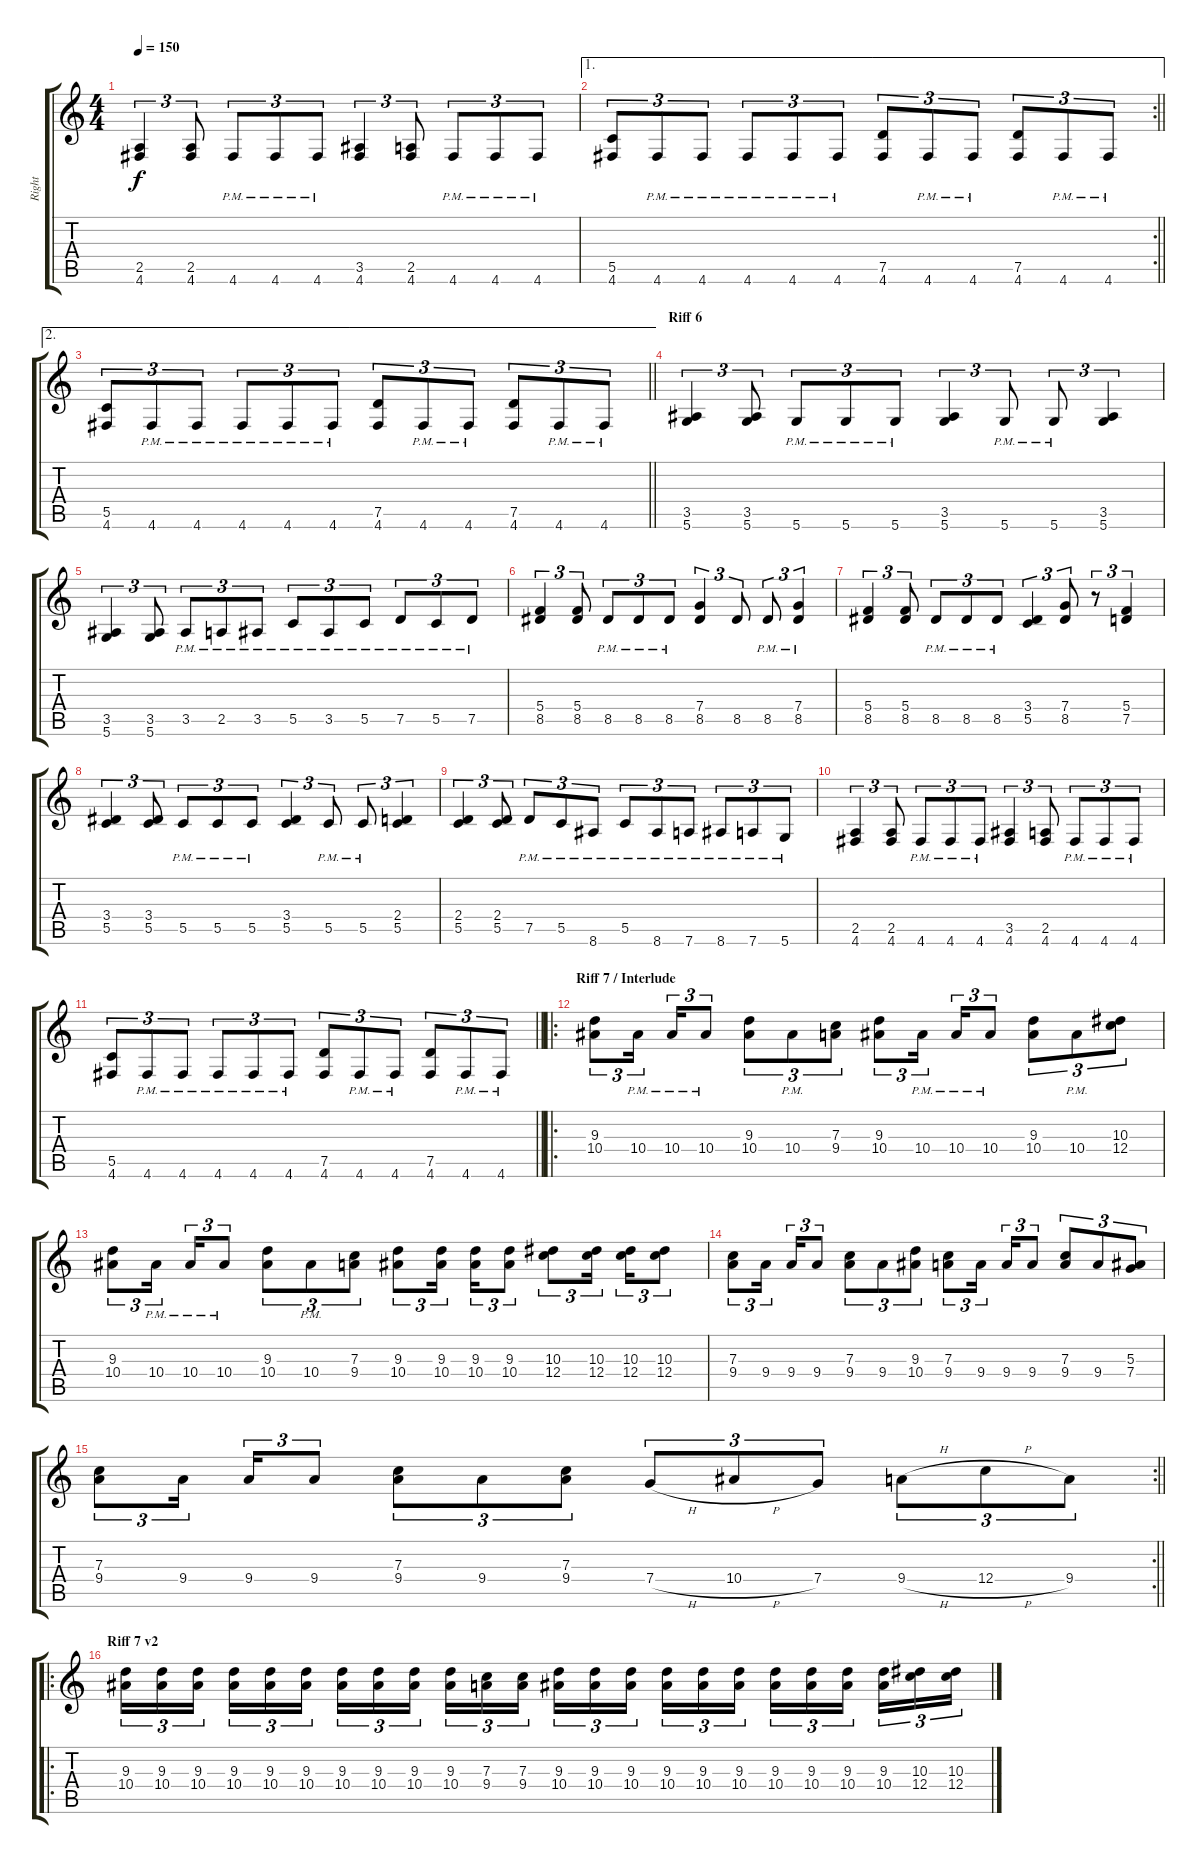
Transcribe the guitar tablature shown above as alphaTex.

\track ("Right" "Right") {instrument distortionguitar}
\staff {score tabs}
\tuning (D4 A3 F3 C3 G2 D2) {hide}
\ts (4 4)
\tempo 150
\clef g2
\ks c
(2.5 4.6).4{tu (3 2) dy f} (2.5 4.6).8{tu (3 2)} 4.6{pm}.8{tu (3 2)} 4.6{pm}.8{tu (3 2)} 4.6{pm}.8{tu (3 2)} (3.5 4.6).4{tu (3 2)} (2.5 4.6).8{tu (3 2)} 4.6{pm}.8{tu (3 2)} 4.6{pm}.8{tu (3 2)} 4.6{pm}.8{tu (3 2)} |
\ae 1
\rc 2
\barLineRight lightlight
(5.5 4.6).8{tu (3 2)} 4.6{pm}.8{tu (3 2)} 4.6{pm}.8{tu (3 2)} 4.6{pm}.8{tu (3 2)} 4.6{pm}.8{tu (3 2)} 4.6{pm}.8{tu (3 2)} (7.5 4.6).8{tu (3 2)} 4.6{pm}.8{tu (3 2)} 4.6{pm}.8{tu (3 2)} (7.5 4.6).8{tu (3 2)} 4.6{pm}.8{tu (3 2)} 4.6{pm}.8{tu (3 2)} |
\ae 2
\barLineRight lightlight
(5.5 4.6).8{tu (3 2)} 4.6{pm}.8{tu (3 2)} 4.6{pm}.8{tu (3 2)} 4.6{pm}.8{tu (3 2)} 4.6{pm}.8{tu (3 2)} 4.6{pm}.8{tu (3 2)} (7.5 4.6).8{tu (3 2)} 4.6{pm}.8{tu (3 2)} 4.6{pm}.8{tu (3 2)} (7.5 4.6).8{tu (3 2)} 4.6{pm}.8{tu (3 2)} 4.6{pm}.8{tu (3 2)} |
\section ("" "Riff 6")
(3.5 5.6).4{tu (3 2)} (3.5 5.6).8{tu (3 2)} 5.6{pm}.8{tu (3 2)} 5.6{pm}.8{tu (3 2)} 5.6{pm}.8{tu (3 2)} (3.5 5.6).4{tu (3 2)} 5.6{pm}.8{tu (3 2)} 5.6{pm}.8{tu (3 2)} (3.5 5.6).4{tu (3 2)} |
(3.5 5.6).4{tu (3 2)} (3.5 5.6).8{tu (3 2)} 3.5{pm}.8{tu (3 2)} 2.5{pm}.8{tu (3 2)} 3.5{pm}.8{tu (3 2)} 5.5{pm}.8{tu (3 2)} 3.5{pm}.8{tu (3 2)} 5.5{pm}.8{tu (3 2)} 7.5{pm}.8{tu (3 2)} 5.5{pm}.8{tu (3 2)} 7.5{pm}.8{tu (3 2)} |
(5.4 8.5).4{tu (3 2)} (5.4 8.5).8{tu (3 2)} 8.5{pm}.8{tu (3 2)} 8.5{pm}.8{tu (3 2)} 8.5{pm}.8{tu (3 2)} (7.4 8.5).4{tu (3 2)} 8.5.8{tu (3 2)} 8.5{pm}.8{tu (3 2)} (7.4 8.5{pm}).4{tu (3 2)} |
(5.4 8.5).4{tu (3 2)} (5.4 8.5).8{tu (3 2)} 8.5{pm}.8{tu (3 2)} 8.5{pm}.8{tu (3 2)} 8.5{pm}.8{tu (3 2)} (3.4 5.5).4{tu (3 2)} (7.4 8.5).8{tu (3 2)} r.8{tu (3 2)} (5.4 7.5).4{tu (3 2)} |
(3.4 5.5).4{tu (3 2)} (3.4 5.5).8{tu (3 2)} 5.5{pm}.8{tu (3 2)} 5.5{pm}.8{tu (3 2)} 5.5{pm}.8{tu (3 2)} (3.4 5.5).4{tu (3 2)} 5.5{pm}.8{tu (3 2)} 5.5{pm}.8{tu (3 2)} (2.4 5.5).4{tu (3 2)} |
(2.4 5.5).4{tu (3 2)} (2.4 5.5).8{tu (3 2)} 7.5{pm}.8{tu (3 2)} 5.5{pm}.8{tu (3 2)} 8.6{pm}.8{tu (3 2)} 5.5{pm}.8{tu (3 2)} 8.6{pm}.8{tu (3 2)} 7.6{pm}.8{tu (3 2)} 8.6{pm}.8{tu (3 2)} 7.6{pm}.8{tu (3 2)} 5.6{pm}.8{tu (3 2)} |
(2.5 4.6).4{tu (3 2)} (2.5 4.6).8{tu (3 2)} 4.6{pm}.8{tu (3 2)} 4.6{pm}.8{tu (3 2)} 4.6{pm}.8{tu (3 2)} (3.5 4.6).4{tu (3 2)} (2.5 4.6).8{tu (3 2)} 4.6{pm}.8{tu (3 2)} 4.6{pm}.8{tu (3 2)} 4.6{pm}.8{tu (3 2)} |
\barLineRight lightlight
(5.5 4.6).8{tu (3 2)} 4.6{pm}.8{tu (3 2)} 4.6{pm}.8{tu (3 2)} 4.6{pm}.8{tu (3 2)} 4.6{pm}.8{tu (3 2)} 4.6{pm}.8{tu (3 2)} (7.5 4.6).8{tu (3 2)} 4.6{pm}.8{tu (3 2)} 4.6{pm}.8{tu (3 2)} (7.5 4.6).8{tu (3 2)} 4.6{pm}.8{tu (3 2)} 4.6{pm}.8{tu (3 2)} |
\ro
\section ("" "Riff 7 / Interlude")
(9.3 10.4).8{tu (3 2)} 10.4{pm}.16{tu (3 2) beam splitsecondary} 10.4{pm}.16{tu (3 2)} 10.4{pm}.8{tu (3 2)} (9.3 10.4).8{tu (3 2)} 10.4{pm}.8{tu (3 2)} (7.3 9.4).8{tu (3 2)} (9.3 10.4).8{tu (3 2)} 10.4{pm}.16{tu (3 2) beam splitsecondary} 10.4{pm}.16{tu (3 2)} 10.4{pm}.8{tu (3 2)} (9.3 10.4).8{tu (3 2)} 10.4{pm}.8{tu (3 2)} (10.3 12.4).8{tu (3 2)} |
(9.3 10.4).8{tu (3 2)} 10.4{pm}.16{tu (3 2) beam splitsecondary} 10.4{pm}.16{tu (3 2)} 10.4{pm}.8{tu (3 2)} (9.3 10.4).8{tu (3 2)} 10.4{pm}.8{tu (3 2)} (7.3 9.4).8{tu (3 2)} (9.3 10.4).8{tu (3 2)} (9.3 10.4).16{tu (3 2) beam splitsecondary} (9.3 10.4).16{tu (3 2)} (9.3 10.4).8{tu (3 2)} (10.3 12.4).8{tu (3 2)} (10.3 12.4).16{tu (3 2) beam splitsecondary} (10.3 12.4).16{tu (3 2)} (10.3 12.4).8{tu (3 2)} |
(7.3 9.4).8{tu (3 2)} 9.4.16{tu (3 2) beam splitsecondary} 9.4.16{tu (3 2)} 9.4.8{tu (3 2)} (7.3 9.4).8{tu (3 2)} 9.4.8{tu (3 2)} (9.3 10.4).8{tu (3 2)} (7.3 9.4).8{tu (3 2)} 9.4.16{tu (3 2) beam splitsecondary} 9.4.16{tu (3 2)} 9.4.8{tu (3 2)} (7.3 9.4).8{tu (3 2)} 9.4.8{tu (3 2)} (5.3 7.4).8{tu (3 2)} |
\rc 2
\barLineRight lightlight
(7.3 9.4).8{tu (3 2)} 9.4.16{tu (3 2) beam splitsecondary} 9.4.16{tu (3 2)} 9.4.8{tu (3 2)} (7.3 9.4).8{tu (3 2)} 9.4.8{tu (3 2)} (7.3 9.4).8{tu (3 2)} 7.4{h}.8{tu (3 2)} 10.4{h}.8{tu (3 2)} 7.4.8{tu (3 2)} 9.4{h}.8{tu (3 2)} 12.4{h}.8{tu (3 2)} 9.4.8{tu (3 2)} |
\ro
\section ("" "Riff 7 v2")
(9.3 10.4).16{tu (3 2)} (9.3 10.4).16{tu (3 2)} (9.3 10.4).16{tu (3 2) beam splitsecondary} (9.3 10.4).16{tu (3 2)} (9.3 10.4).16{tu (3 2)} (9.3 10.4).16{tu (3 2)} (9.3 10.4).16{tu (3 2)} (9.3 10.4).16{tu (3 2)} (9.3 10.4).16{tu (3 2) beam splitsecondary} (9.3 10.4).16{tu (3 2)} (7.3 9.4).16{tu (3 2)} (7.3 9.4).16{tu (3 2)} (9.3 10.4).16{tu (3 2)} (9.3 10.4).16{tu (3 2)} (9.3 10.4).16{tu (3 2) beam splitsecondary} (9.3 10.4).16{tu (3 2)} (9.3 10.4).16{tu (3 2)} (9.3 10.4).16{tu (3 2)} (9.3 10.4).16{tu (3 2)} (9.3 10.4).16{tu (3 2)} (9.3 10.4).16{tu (3 2) beam splitsecondary} (9.3 10.4).16{tu (3 2)} (10.3 12.4).16{tu (3 2)} (10.3 12.4).16{tu (3 2)}
